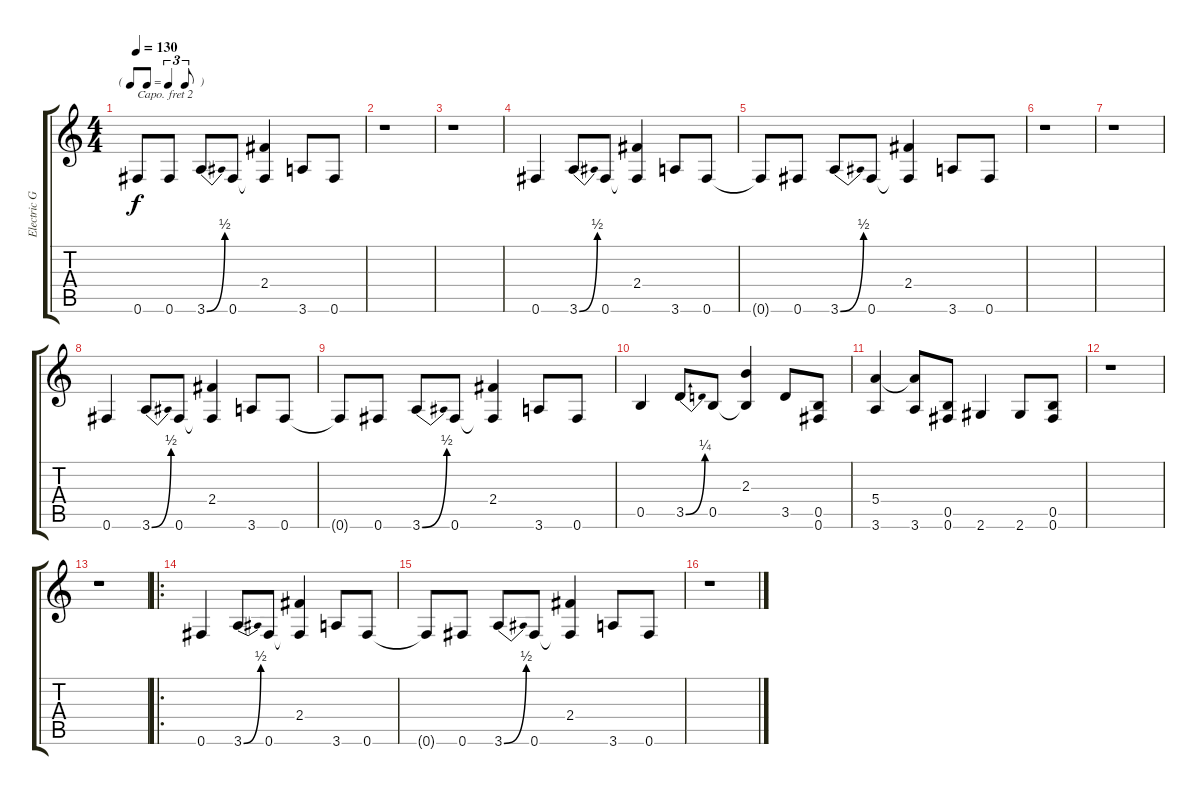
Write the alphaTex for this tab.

\track ("Electric Guitar (Martin L. Gore)" "Electric G") {instrument electricguitarjazz}
\staff {score tabs}
\capo 2
\tuning (E4 B3 G3 D3 A2 E2) {hide}
\ts (4 4)
\tf triplet8th
\tempo 130
\clef g2
\ks c
0.6{t}.8{dy f} 0.6.8 3.6{be (bend 0 0 60 2)}.8 0.6.8 (2.4 0.6{t}).4 3.6.8 0.6.8 |
r.1 |
r.1 |
0.6.4 3.6{be (bend 0 0 60 2)}.8 0.6.8 (2.4 0.6{t}).4 3.6.8 0.6.8 |
0.6{t}.8 0.6.8 3.6{be (bend 0 0 60 2)}.8 0.6.8 (2.4 0.6{t}).4 3.6.8 0.6.8 |
r.1 |
r.1 |
0.6.4 3.6{be (bend 0 0 60 2)}.8 0.6.8 (2.4 0.6{t}).4 3.6.8 0.6.8 |
0.6{t}.8 0.6.8 3.6{be (bend 0 0 60 2)}.8 0.6.8 (2.4 0.6{t}).4 3.6.8 0.6.8 |
0.5.4 3.5{be (bend 0 0 60 1)}.8 0.5.8 (2.3 0.5{t}).4 3.5.8 (0.5 0.6).8 |
(5.4 3.6).4 (5.4{t} 3.6).8 (0.5 0.6).8 2.6.4 2.6.8 (0.5 0.6).8 |
r.1 |
r.1 |
\ro
0.6.4 3.6{be (bend 0 0 60 2)}.8 0.6.8 (2.4 0.6{t}).4 3.6.8 0.6.8 |
0.6{t}.8 0.6.8 3.6{be (bend 0 0 60 2)}.8 0.6.8 (2.4 0.6{t}).4 3.6.8 0.6.8 |
r.1
